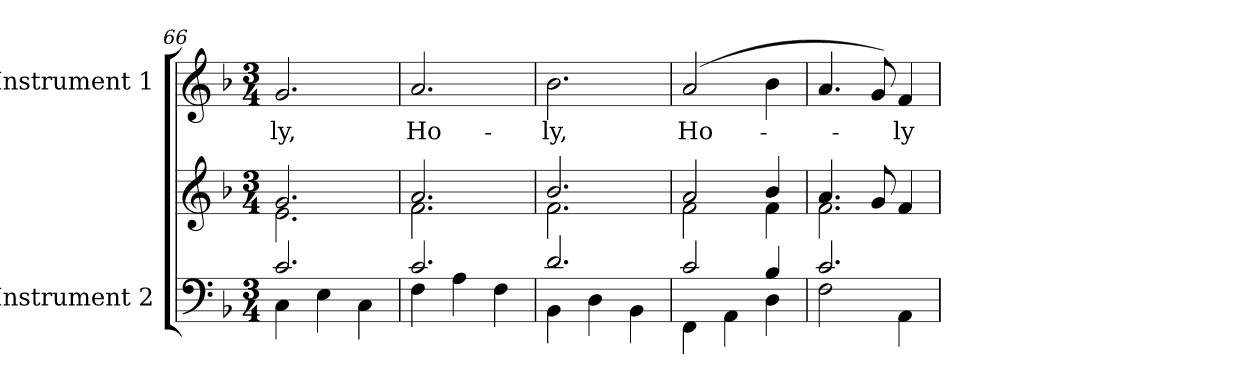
**kern	**kern	**kern	**text
*part2	*part2	*part1	*part1
*staff3	*staff2	*staff1	*staff1
*I"Instrument 2	*	*I"Instrument 1	*
*clefF4	*clefG2	*clefG2	*
*k[b-]	*k[b-]	*k[b-]	*
*F:	*F:	*F:	*
*M3/4	*M3/4	*M3/4	*
=66	=66	=66	=66
*^	*^	*	*
!	!	!	!	!	!LO:LY:b:cj
2.c/	4C\	2.g/	2.e\	2.g/	-ly,
.	4E\	.	.	.	.
.	4C\	.	.	.	.
=67	=67	=67	=67	=67	=67
!	!	!	!	!	!LO:LY:b:cj
2.c/	4F\	2.a/	2.f\	2.a/	Ho-
.	4A\	.	.	.	.
.	4F\	.	.	.	.
=68	=68	=68	=68	=68	=68
!	!	!	!	!	!LO:LY:b:cj
2.d/	4BB-\	2.b-/	2.f\	2.b-\	-ly,
.	4D\	.	.	.	.
.	4BB-\	.	.	.	.
=69	=69	=69	=69	=69	=69
!	!	!	!	!	!LO:LY:b:cj
2c/	4FF\	2a/	2f\	(>2a/	Ho-
.	4AA\	.	.	.	.
4B-/	4D\	4b-/	4f\	4b-\	.
=70	=70	=70	=70	=70	=70
2.c/	2F\	4.a/	2.f\	4.a/	.
.	.	8g/	.	8g/)	.
!	!	!	!	!	!LO:LY:b:cj
.	4AA\	4f/	.	4f/	-ly
*v	*v	*	*	*	*
*	*v	*v	*	*
=	=	=	=
*-	*-	*-	*-
